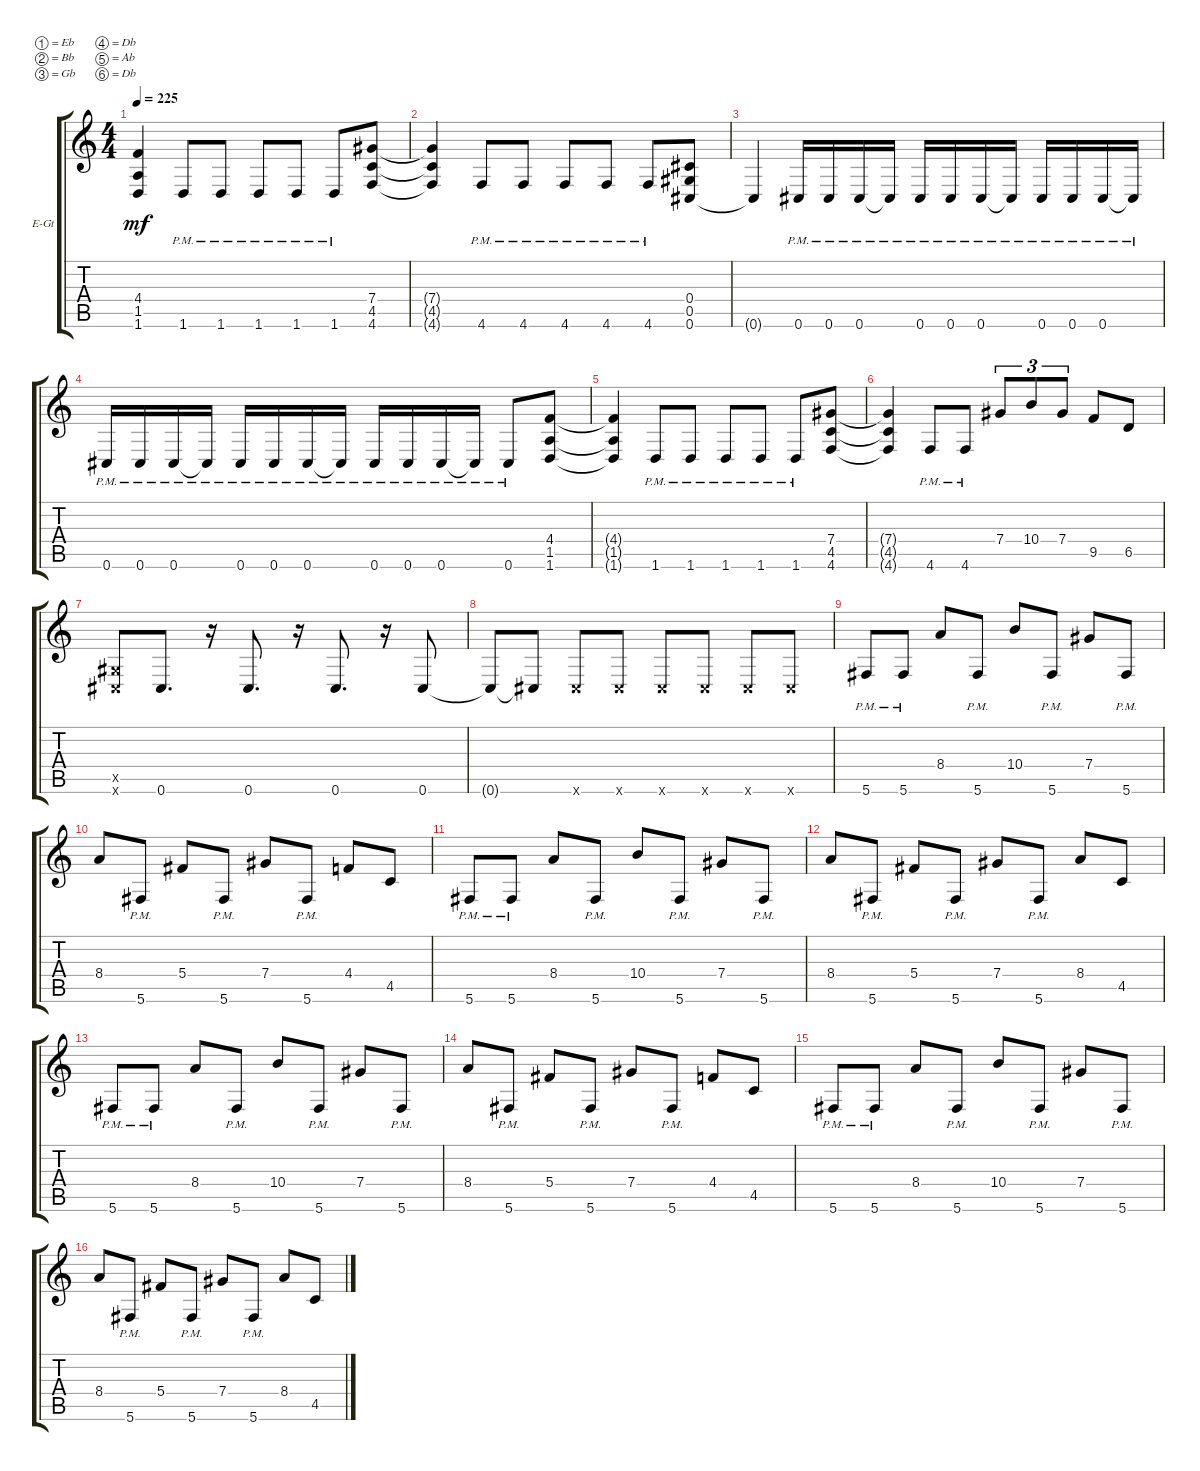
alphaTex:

\bracketExtendMode groupsimilarinstruments
\firstSystemTrackNameOrientation horizontal
\otherSystemsTrackNameOrientation horizontal
\track ("right" "E-Gt") {instrument distortionguitar}
\staff {score tabs}
\tuning (Eb4 Bb3 Gb3 Db3 Ab2 Db2)
\ts (4 4)
\tempo 225
\clef g2
\ks c
(4.4 1.5 1.6).4{dy mf} 1.6{pm}.8 1.6{pm}.8 1.6{pm}.8 1.6{pm}.8 1.6{pm}.8 (4.6 4.5 7.4).8 |
(4.6{t} 7.4{t} 4.5{t}).4 4.6{pm}.8 4.6{pm}.8 4.6{pm}.8 4.6{pm}.8 4.6{pm}.8 (0.6 0.5 0.4).8 |
0.6{t}.4 0.6{pm}.16 0.6{pm}.16 0.6{pm}.16 0.6{pm t}.16 0.6{pm}.16 0.6{pm}.16 0.6{pm}.16 0.6{pm t}.16 0.6{pm}.16 0.6{pm}.16 0.6{pm}.16 0.6{pm t}.16 |
0.6{pm}.16 0.6{pm}.16 0.6{pm}.16 0.6{pm t}.16 0.6{pm}.16 0.6{pm}.16 0.6{pm}.16 0.6{pm t}.16 0.6{pm}.16 0.6{pm}.16 0.6{pm}.16 0.6{pm t}.16 0.6{pm}.8 (1.6 1.5 4.4).8 |
(4.4{t} 1.5{t} 1.6{t}).4 1.6{pm}.8 1.6{pm}.8 1.6{pm}.8 1.6{pm}.8 1.6{pm}.8 (4.6 4.5 7.4).8 |
(4.6{t} 7.4{t} 4.5{t}).4 4.6{pm}.8 4.6{pm}.8 7.4.8{tu (3 2)} 10.4.8{tu (3 2)} 7.4.8{tu (3 2)} 9.5.8 6.5.8 |
(0.5{x} 0.6{x}).8 0.6.8{d} r.16 0.6.8{d} r.16 0.6.8{d} r.16 0.6.8 |
0.6{t}.8 0.6{t}.8 0.6{x}.8 0.6{x}.8 0.6{x}.8 0.6{x}.8 0.6{x}.8 0.6{x}.8 |
5.6{pm}.8 5.6{pm}.8 8.4.8 5.6{pm}.8 10.4.8 5.6{pm}.8 7.4.8 5.6{pm}.8 |
8.4.8 5.6{pm}.8 5.4.8 5.6{pm}.8 7.4.8 5.6{pm}.8 4.4.8 4.5.8 |
5.6{pm}.8 5.6{pm}.8 8.4.8 5.6{pm}.8 10.4.8 5.6{pm}.8 7.4.8 5.6{pm}.8 |
8.4.8 5.6{pm}.8 5.4.8 5.6{pm}.8 7.4.8 5.6{pm}.8 8.4.8 4.5.8 |
5.6{pm}.8 5.6{pm}.8 8.4.8 5.6{pm}.8 10.4.8 5.6{pm}.8 7.4.8 5.6{pm}.8 |
8.4.8 5.6{pm}.8 5.4.8 5.6{pm}.8 7.4.8 5.6{pm}.8 4.4.8 4.5.8 |
5.6{pm}.8 5.6{pm}.8 8.4.8 5.6{pm}.8 10.4.8 5.6{pm}.8 7.4.8 5.6{pm}.8 |
8.4.8 5.6{pm}.8 5.4.8 5.6{pm}.8 7.4.8 5.6{pm}.8 8.4.8 4.5.8
